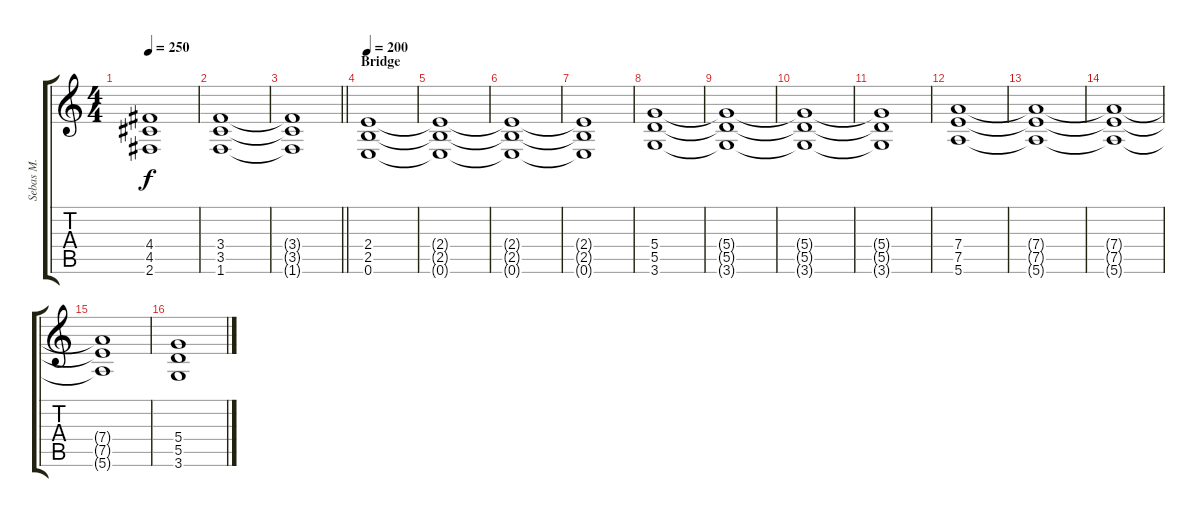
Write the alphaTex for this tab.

\track ("Sebas M." "Sebas M.") {instrument overdrivenguitar}
\staff {score tabs}
\tuning (E4 B3 G3 D3 A2 E2) {hide}
\ts (4 4)
\tempo 250
\clef g2
\ks c
(4.4{t} 4.5{t} 2.6{t}).1{dy f} |
(3.4 3.5 1.6).1 |
\barLineRight lightlight
(3.4{t} 3.5{t} 1.6{t}).1 |
\section ("" "Bridge")
\tempo 200
(2.4 2.5 0.6).1 |
(2.4{t} 2.5{t} 0.6{t}).1 |
(2.4{t} 2.5{t} 0.6{t}).1 |
(2.4{t} 2.5{t} 0.6{t}).1 |
(5.4 5.5 3.6).1 |
(5.4{t} 5.5{t} 3.6{t}).1 |
(5.4{t} 5.5{t} 3.6{t}).1 |
(5.4{t} 5.5{t} 3.6{t}).1 |
(7.4 7.5 5.6).1 |
(7.4{t} 7.5{t} 5.6{t}).1 |
(7.4{t} 7.5{t} 5.6{t}).1 |
(7.4{t} 7.5{t} 5.6{t}).1 |
(5.4 5.5 3.6).1
